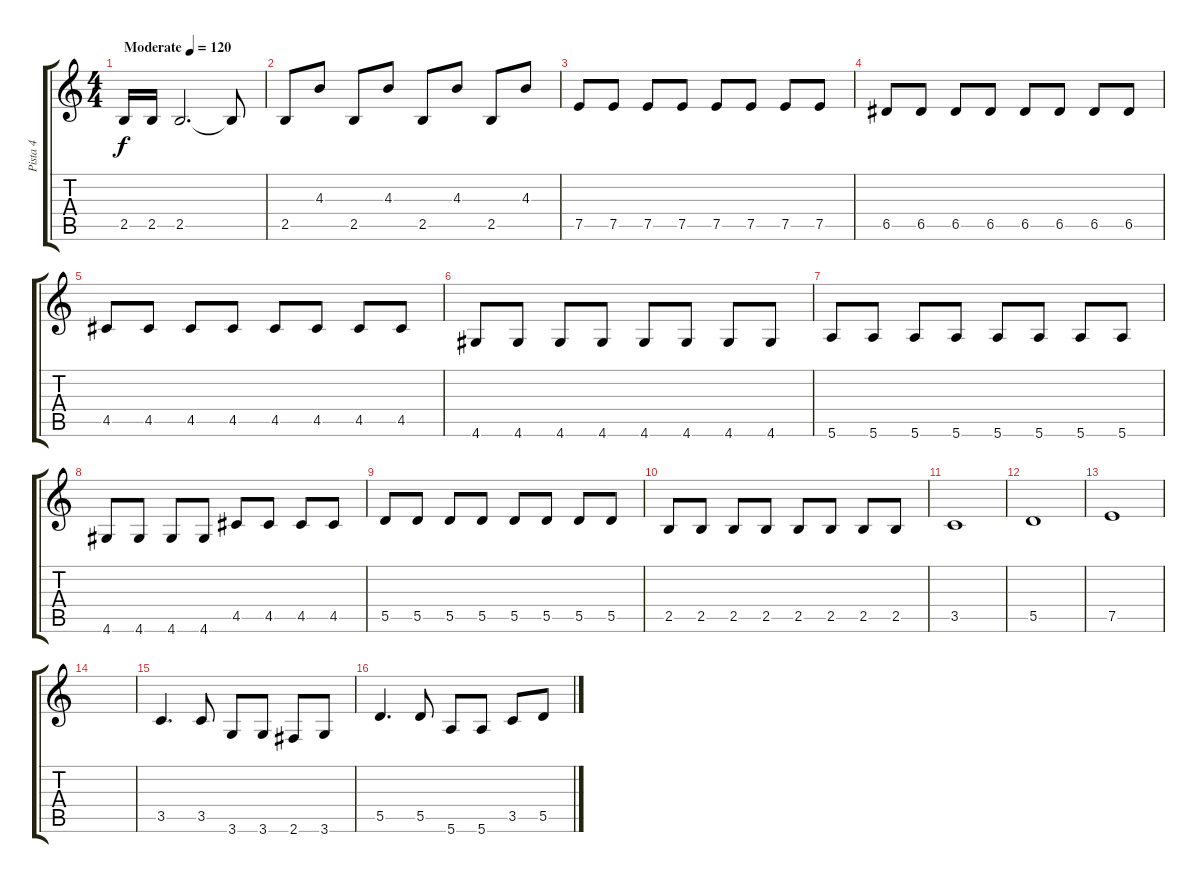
\track ("Pista 4" "Pista 4") {instrument electricbassfinger}
\staff {score tabs}
\tuning (E4 B3 G3 D3 A2 E2) {hide}
\ts (4 4)
\tempo (120 "Moderate")
\clef g2
\ks c
2.5.16{dy f instrument electricbassfinger} 2.5.16 2.5.2{d} 2.5{t}.8 |
2.5.8 4.3.8 2.5.8 4.3.8 2.5.8 4.3.8 2.5.8 4.3.8 |
7.5.8 7.5.8 7.5.8 7.5.8 7.5.8 7.5.8 7.5.8 7.5.8 |
6.5.8 6.5.8 6.5.8 6.5.8 6.5.8 6.5.8 6.5.8 6.5.8 |
4.5.8 4.5.8 4.5.8 4.5.8 4.5.8 4.5.8 4.5.8 4.5.8 |
4.6.8 4.6.8 4.6.8 4.6.8 4.6.8 4.6.8 4.6.8 4.6.8 |
5.6.8 5.6.8 5.6.8 5.6.8 5.6.8 5.6.8 5.6.8 5.6.8 |
4.6.8 4.6.8 4.6.8 4.6.8 4.5.8 4.5.8 4.5.8 4.5.8 |
5.5.8 5.5.8 5.5.8 5.5.8 5.5.8 5.5.8 5.5.8 5.5.8 |
2.5.8 2.5.8 2.5.8 2.5.8 2.5.8 2.5.8 2.5.8 2.5.8 |
3.5.1 |
5.5.1 |
7.5.1 |
|
3.5.4{d} 3.5.8 3.6.8 3.6.8 2.6.8 3.6.8 |
5.5.4{d} 5.5.8 5.6.8 5.6.8 3.5.8 5.5.8
